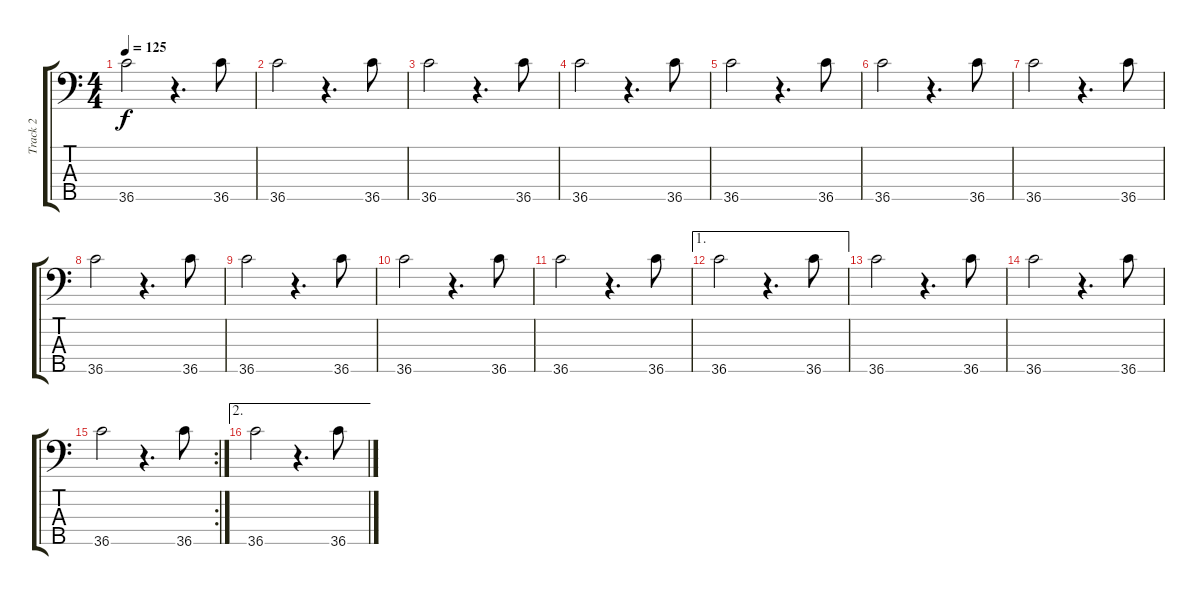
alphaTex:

\track ("Track 2" "Track 2") {instrument acousticgrandpiano}
\staff {score tabs}
\tuning (C-1 C-1 C-1 C-1 C-1) {hide}
\ts (4 4)
\tempo 125
\clef f4
\ks c
36.5.2{dy f} r.4{d} 36.5.8 |
36.5.2 r.4{d} 36.5.8 |
36.5.2 r.4{d} 36.5.8 |
36.5.2 r.4{d} 36.5.8 |
36.5.2 r.4{d} 36.5.8 |
36.5.2 r.4{d} 36.5.8 |
36.5.2 r.4{d} 36.5.8 |
36.5.2 r.4{d} 36.5.8 |
36.5.2 r.4{d} 36.5.8 |
36.5.2 r.4{d} 36.5.8 |
36.5.2 r.4{d} 36.5.8 |
\ae 1
36.5.2 r.4{d} 36.5.8 |
36.5.2 r.4{d} 36.5.8 |
36.5.2 r.4{d} 36.5.8 |
\rc 2
36.5.2 r.4{d} 36.5.8 |
\ae 2
36.5.2 r.4{d} 36.5.8
